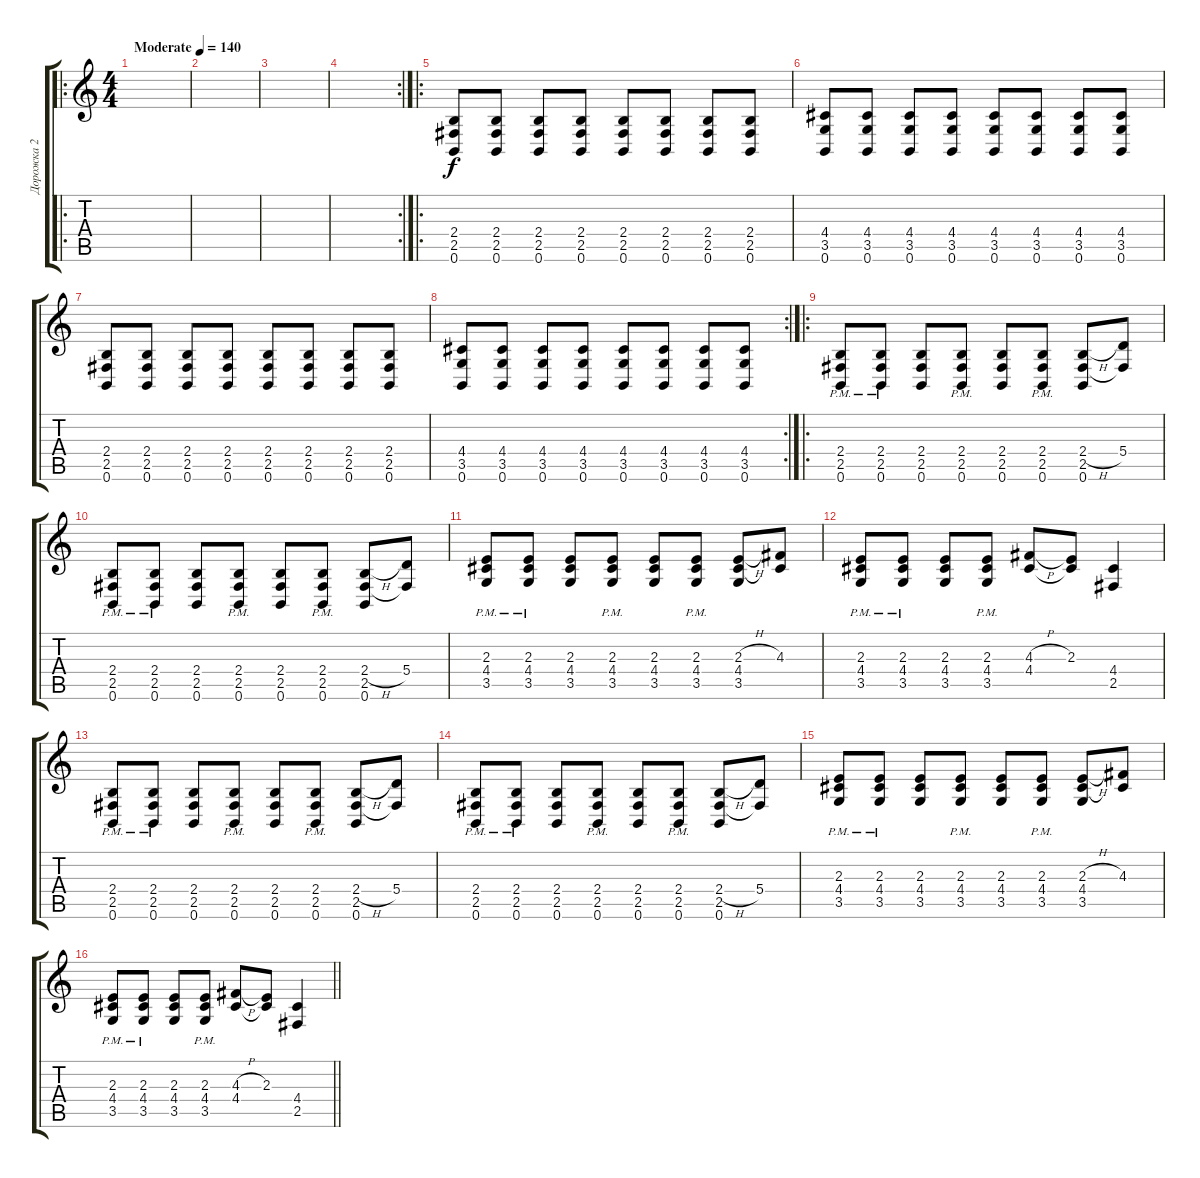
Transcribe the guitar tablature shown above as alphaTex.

\track ("Дорожка 2" "Дорожка 2") {instrument acousticguitarsteel}
\staff {score tabs}
\tuning (B3 Gb3 D3 A2 E2 B1) {hide}
\ro
\ts (4 4)
\tempo (140 "Moderate")
\clef g2
\ks c
|
|
|
\rc 2
|
\ro
(2.4 2.5 0.6).8 (2.4 2.5 0.6).8 (2.4 2.5 0.6).8 (2.4 2.5 0.6).8 (2.4 2.5 0.6).8 (2.4 2.5 0.6).8 (2.4 2.5 0.6).8 (2.4 2.5 0.6).8 |
(4.4 3.5 0.6).8 (4.4 3.5 0.6).8 (4.4 3.5 0.6).8 (4.4 3.5 0.6).8 (4.4 3.5 0.6).8 (4.4 3.5 0.6).8 (4.4 3.5 0.6).8 (4.4 3.5 0.6).8 |
(2.4 2.5 0.6).8 (2.4 2.5 0.6).8 (2.4 2.5 0.6).8 (2.4 2.5 0.6).8 (2.4 2.5 0.6).8 (2.4 2.5 0.6).8 (2.4 2.5 0.6).8 (2.4 2.5 0.6).8 |
\rc 2
(4.4 3.5 0.6).8 (4.4 3.5 0.6).8 (4.4 3.5 0.6).8 (4.4 3.5 0.6).8 (4.4 3.5 0.6).8 (4.4 3.5 0.6).8 (4.4 3.5 0.6).8 (4.4 3.5 0.6).8 |
\ro
(2.4{pm} 2.5{pm} 0.6{pm}).8 (2.4{pm} 2.5{pm} 0.6{pm}).8 (2.4 2.5 0.6).8 (2.4{pm} 2.5{pm} 0.6{pm}).8 (2.4 2.5 0.6).8 (2.4{pm} 2.5{pm} 0.6{pm}).8 (2.4{h} 2.5 0.6).8 (5.4 2.5{t}).8 |
(2.4{pm} 2.5{pm} 0.6{pm}).8 (2.4{pm} 2.5{pm} 0.6{pm}).8 (2.4 2.5 0.6).8 (2.4{pm} 2.5{pm} 0.6{pm}).8 (2.4 2.5 0.6).8 (2.4{pm} 2.5{pm} 0.6{pm}).8 (2.4{h} 2.5 0.6).8 (5.4 2.5{t}).8 |
(2.3{pm} 4.4{pm} 3.5{pm}).8 (2.3{pm} 4.4{pm} 3.5{pm}).8 (2.3 4.4 3.5).8 (2.3{pm} 4.4{pm} 3.5{pm}).8 (2.3 4.4 3.5).8 (2.3{pm} 4.4{pm} 3.5{pm}).8 (2.3{h} 4.4 3.5).8 (4.3 4.4{t}).8 |
(2.3{pm} 4.4{pm} 3.5{pm}).8 (2.3{pm} 4.4{pm} 3.5{pm}).8 (2.3 4.4 3.5).8 (2.3{pm} 4.4{pm} 3.5{pm}).8 (4.3{h} 4.4).8 (2.3 4.4{t}).8 (4.4 2.5).4 |
(2.4{pm} 2.5{pm} 0.6{pm}).8 (2.4{pm} 2.5{pm} 0.6{pm}).8 (2.4 2.5 0.6).8 (2.4{pm} 2.5{pm} 0.6{pm}).8 (2.4 2.5 0.6).8 (2.4{pm} 2.5{pm} 0.6{pm}).8 (2.4{h} 2.5 0.6).8 (5.4 2.5{t}).8 |
(2.4{pm} 2.5{pm} 0.6{pm}).8 (2.4{pm} 2.5{pm} 0.6{pm}).8 (2.4 2.5 0.6).8 (2.4{pm} 2.5{pm} 0.6{pm}).8 (2.4 2.5 0.6).8 (2.4{pm} 2.5{pm} 0.6{pm}).8 (2.4{h} 2.5 0.6).8 (5.4 2.5{t}).8 |
(2.3{pm} 4.4{pm} 3.5{pm}).8 (2.3{pm} 4.4{pm} 3.5{pm}).8 (2.3 4.4 3.5).8 (2.3{pm} 4.4{pm} 3.5{pm}).8 (2.3 4.4 3.5).8 (2.3{pm} 4.4{pm} 3.5{pm}).8 (2.3{h} 4.4 3.5).8 (4.3 4.4{t}).8 |
\barLineRight lightlight
(2.3{pm} 4.4{pm} 3.5{pm}).8 (2.3{pm} 4.4{pm} 3.5{pm}).8 (2.3 4.4 3.5).8 (2.3{pm} 4.4{pm} 3.5{pm}).8 (4.3{h} 4.4).8 (2.3 4.4{t}).8 (4.4 2.5).4
